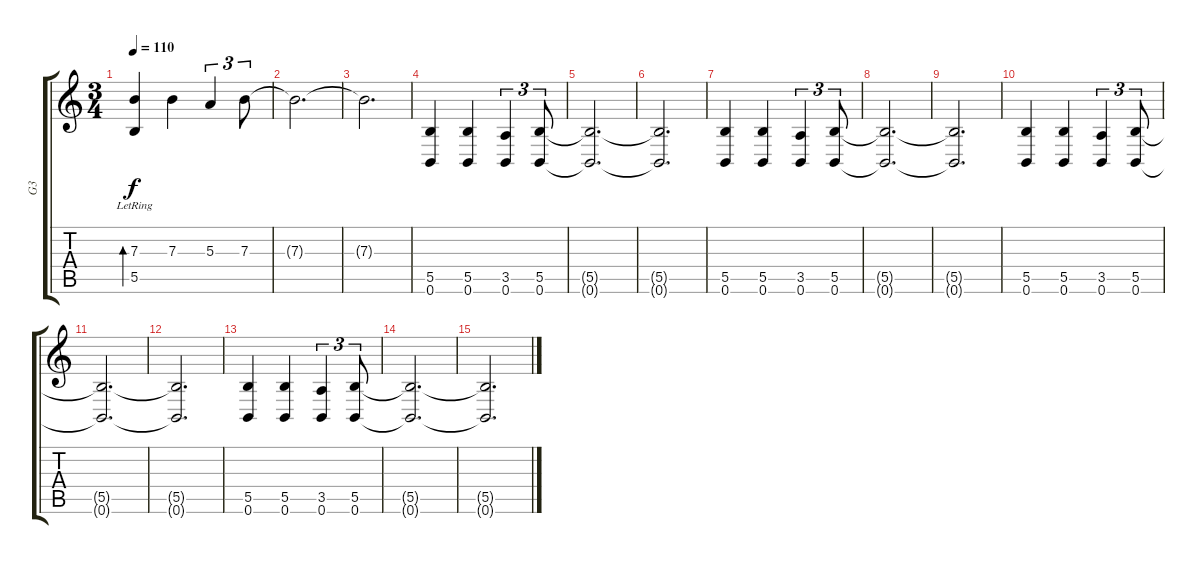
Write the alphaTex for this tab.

\track ("G3" "G3") {instrument electricguitarclean}
\staff {score tabs}
\tuning (Db4 Ab3 E3 B2 Gb2 B1) {hide}
\ts (3 4)
\tempo 110
\clef g2
\ks c
(7.3{lr} 5.5{lr}).4{bd 240 dy f} 7.3.4 5.3.4{tu (3 2)} 7.3.8{tu (3 2)} |
7.3{t}.2{d} |
7.3{t}.2{d} |
(5.5 0.6).4 (5.5 0.6).4 (3.5 0.6).4{tu (3 2)} (5.5 0.6).8{tu (3 2)} |
(5.5{t} 0.6{t}).2{d} |
(5.5{t} 0.6{t}).2{d} |
(5.5 0.6).4 (5.5 0.6).4 (3.5 0.6).4{tu (3 2)} (5.5 0.6).8{tu (3 2)} |
(5.5{t} 0.6{t}).2{d} |
(5.5{t} 0.6{t}).2{d} |
(5.5 0.6).4 (5.5 0.6).4 (3.5 0.6).4{tu (3 2)} (5.5 0.6).8{tu (3 2)} |
(5.5{t} 0.6{t}).2{d} |
(5.5{t} 0.6{t}).2{d} |
(5.5 0.6).4 (5.5 0.6).4 (3.5 0.6).4{tu (3 2)} (5.5 0.6).8{tu (3 2)} |
(5.5{t} 0.6{t}).2{d} |
(5.5{t} 0.6{t}).2{d}
